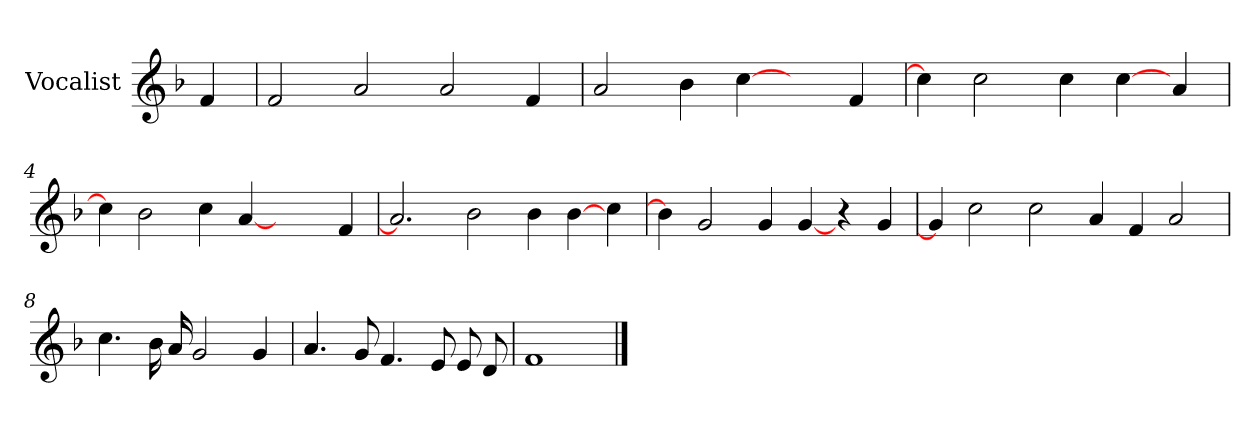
**kern
*part1
*staff1
*I"Vocalist
*k[b-]
*F:
=
4f
=1
2f
2a
2a
4f
=2
2a
4b-
[4cc
4ryy
4f
=3
4cc]
2cc
4cc
[4cc
4a
=4
4cc]
2b-
4cc
[4a
2ryy
4f
=5
2.a]
2b-
4b-
[4b-
4cc
=6
4b-]
2g
4g
[4g
4r
4g
=7
4g]
2cc
2cc
4a
4f
2a
=8
4.cc
16b-
16a
2g
4g
=9
4.a
8g
4.f
8e
8e
8d
=10
1f
==
*-
